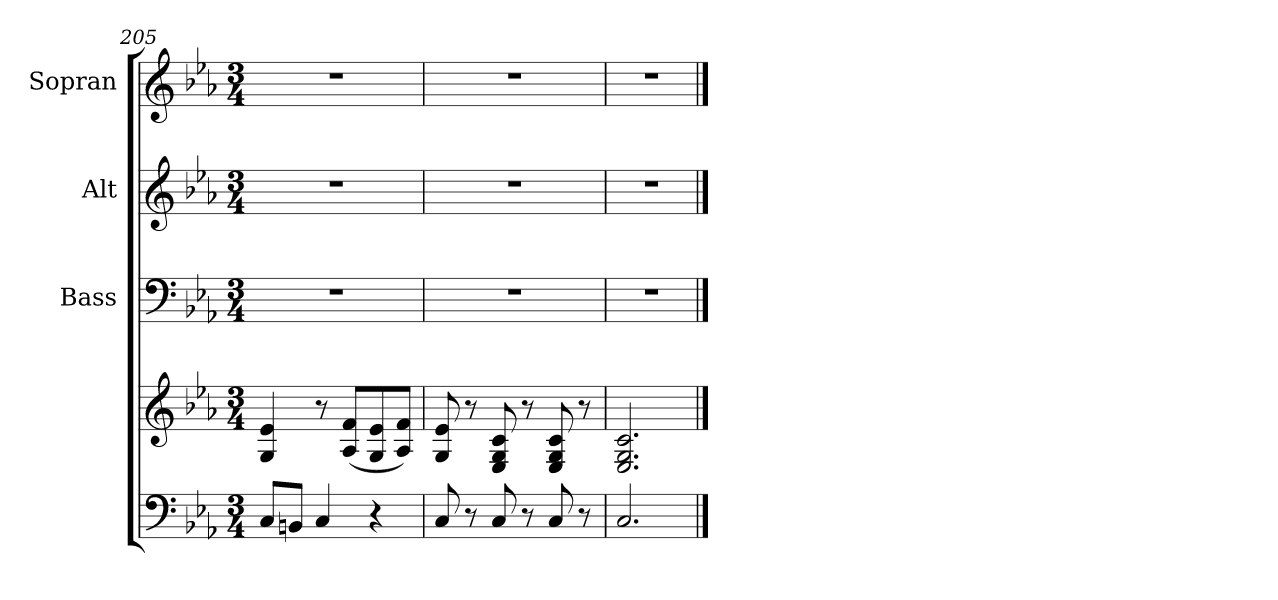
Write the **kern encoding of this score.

**kern	**kern	**kern	**kern	**kern
*part4	*part4	*part3	*part2	*part1
*staff5	*staff4	*staff3	*staff2	*staff1
*	*	*I"Bass	*I"Alt	*I"Sopran
*	*	*I'B.	*I'A.	*I'S.
*clefF4	*clefG2	*clefF4	*clefG2	*clefG2
*k[b-e-a-]	*k[b-e-a-]	*k[b-e-a-]	*k[b-e-a-]	*k[b-e-a-]
*E-:	*E-:	*E-:	*E-:	*E-:
*M3/4	*M3/4	*M3/4	*M3/4	*M3/4
=205	=205	=205	=205	=205
8C/L	4G/ 4e-/	2.r	2.r	2.r
8BBn/J	.	.	.	.
4C/	8r	.	.	.
.	(<8A-/ 8f/L	.	.	.
4r	8G/ 8e-/	.	.	.
.	8A-/ 8f/J)	.	.	.
=206	=206	=206	=206	=206
8C/	8G/ 8e-/	2.r	2.r	2.r
8r	8r	.	.	.
8C/	8E-/ 8G/ 8c/	.	.	.
8r	8r	.	.	.
8C/	8E-/ 8G/ 8c/	.	.	.
8r	8r	.	.	.
=207	=207	=207	=207	=207
2.C/	2.E-/ 2.G/ 2.c/	2.r	2.r	2.r
==	==	==	==	==
*-	*-	*-	*-	*-
